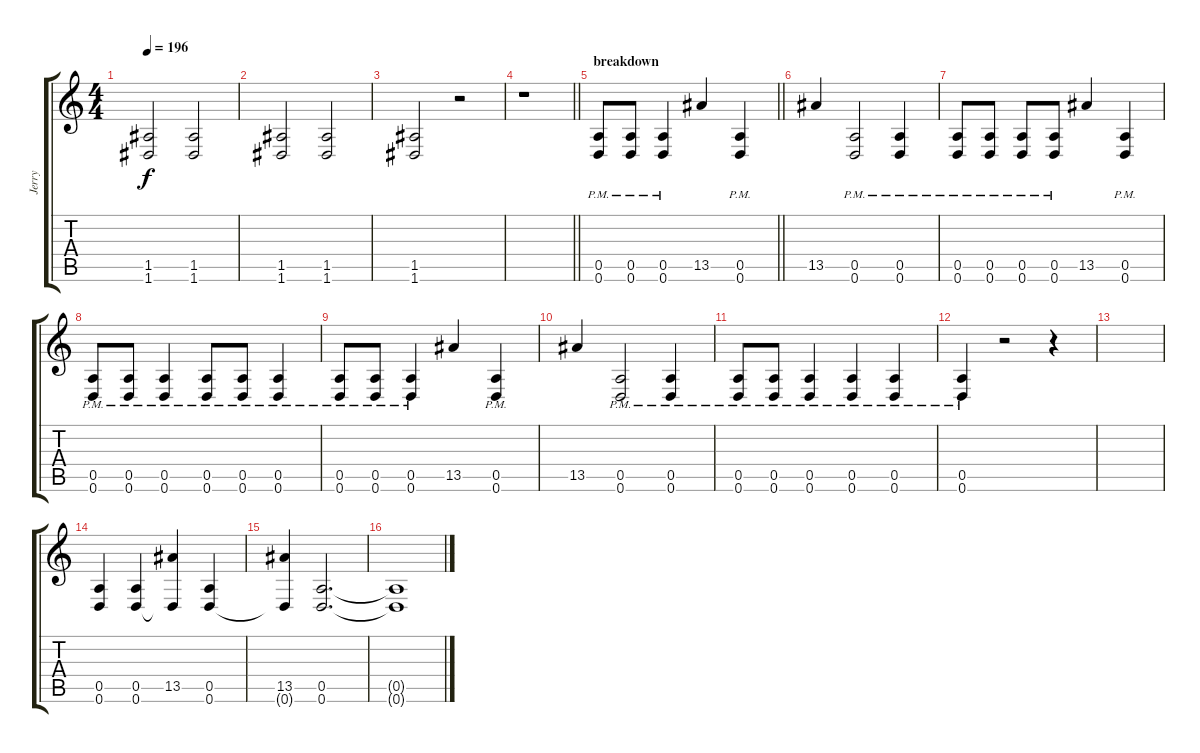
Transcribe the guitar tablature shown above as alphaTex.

\track ("Jerry" "Jerry") {instrument distortionguitar}
\staff {score tabs}
\tuning (E4 B3 G3 D3 A2 D2) {hide}
\ts (4 4)
\tempo 196
\clef g2
\ks c
(1.5 1.6).2{dy f} (1.5 1.6).2 |
(1.5 1.6).2 (1.5 1.6).2 |
(1.5 1.6).2 r.2 |
\barLineRight lightlight
r.1 |
\section ("" "breakdown")
\barLineRight lightlight
(0.5{pm} 0.6{pm}).8 (0.5{pm} 0.6{pm}).8 (0.5{pm} 0.6{pm}).4 13.5.4 (0.5{pm} 0.6{pm}).4 |
13.5.4 (0.5{pm} 0.6{pm}).2 (0.5{pm} 0.6{pm}).4 |
(0.5{pm} 0.6{pm}).8 (0.5{pm} 0.6{pm}).8 (0.5{pm} 0.6{pm}).8 (0.5{pm} 0.6{pm}).8 13.5.4 (0.5{pm} 0.6{pm}).4 |
(0.5{pm} 0.6{pm}).8 (0.5{pm} 0.6{pm}).8 (0.5{pm} 0.6{pm}).4 (0.5{pm} 0.6{pm}).8 (0.5{pm} 0.6{pm}).8 (0.5{pm} 0.6{pm}).4 |
(0.5{pm} 0.6{pm}).8 (0.5{pm} 0.6{pm}).8 (0.5{pm} 0.6{pm}).4 13.5.4 (0.5{pm} 0.6{pm}).4 |
13.5.4 (0.5{pm} 0.6{pm}).2 (0.5{pm} 0.6{pm}).4 |
(0.5{pm} 0.6{pm}).8 (0.5{pm} 0.6{pm}).8 (0.5{pm} 0.6{pm}).4 (0.5{pm} 0.6{pm}).4 (0.5{pm} 0.6{pm}).4 |
(0.5{pm} 0.6{pm}).4 r.2 r.4 |
|
(0.5 0.6).4 (0.5 0.6).4 (13.5 0.6{t}).4 (0.5 0.6).4 |
(13.5 0.6{t}).4 (0.5 0.6).2{d} |
(0.5{t} 0.6{t}).1
